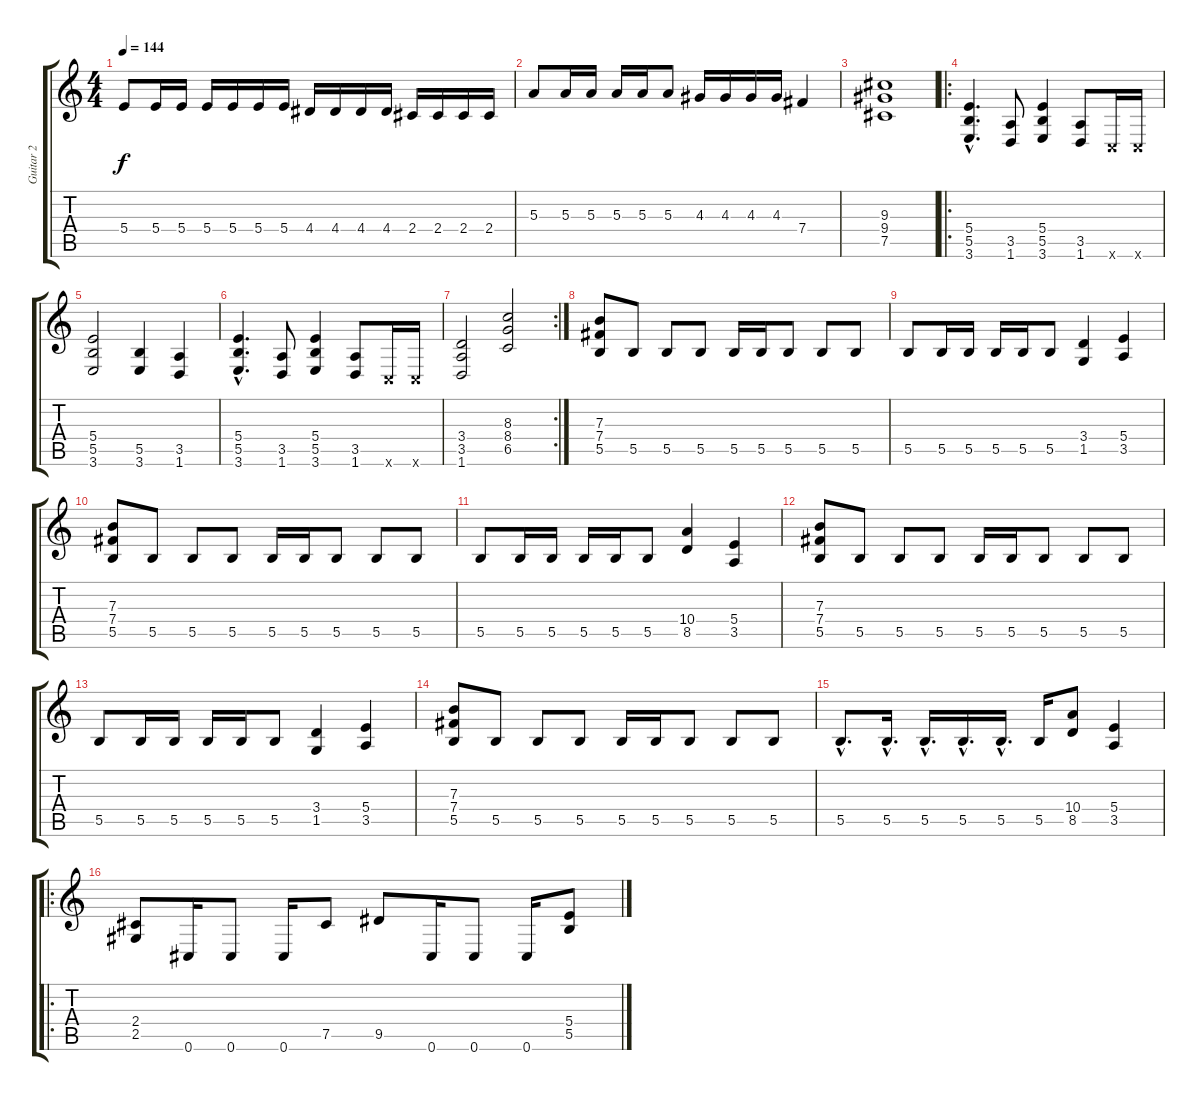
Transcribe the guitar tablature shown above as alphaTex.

\track ("Guitar 2" "Guitar 2") {instrument overdrivenguitar}
\staff {score tabs}
\tuning (Db4 Ab3 E3 B2 Gb2 Db2) {hide}
\ts (4 4)
\tempo 144
\clef g2
\ks c
5.4.8{dy f} 5.4.16 5.4.16 5.4.16 5.4.16 5.4.16 5.4.16 4.4.16 4.4.16 4.4.16 4.4.16 2.4.16 2.4.16 2.4.16 2.4.16 |
5.3.8 5.3.16 5.3.16 5.3.16 5.3.16 5.3.8 4.3.16 4.3.16 4.3.16 4.3.16 7.4.4 |
(9.3 9.4 7.5).1 |
\ro
(5.4{hac} 5.5{hac} 3.6{hac}).4{d} (3.5 1.6).8 (5.4 5.5 3.6).4 (3.5 1.6).8 -1.6{x}.16 -1.6{x}.16 |
(5.4 5.5 3.6).2 (5.5 3.6).4 (3.5 1.6).4 |
(5.4{hac} 5.5{hac} 3.6{hac}).4{d} (3.5 1.6).8 (5.4 5.5 3.6).4 (3.5 1.6).8 -1.6{x}.16 -1.6{x}.16 |
\rc 2
(3.4 3.5 1.6).2 (8.3 8.4 6.5).2 |
(7.3 7.4 5.5).8 5.5.8 5.5.8 5.5.8 5.5.16 5.5.16 5.5.8 5.5.8 5.5.8 |
5.5.8 5.5.16 5.5.16 5.5.16 5.5.16 5.5.8 (3.4 1.5).4 (5.4 3.5).4 |
(7.3 7.4 5.5).8 5.5.8 5.5.8 5.5.8 5.5.16 5.5.16 5.5.8 5.5.8 5.5.8 |
5.5.8 5.5.16 5.5.16 5.5.16 5.5.16 5.5.8 (10.4 8.5).4 (5.4 3.5).4 |
(7.3 7.4 5.5).8 5.5.8 5.5.8 5.5.8 5.5.16 5.5.16 5.5.8 5.5.8 5.5.8 |
5.5.8 5.5.16 5.5.16 5.5.16 5.5.16 5.5.8 (3.4 1.5).4 (5.4 3.5).4 |
(7.3 7.4 5.5).8 5.5.8 5.5.8 5.5.8 5.5.16 5.5.16 5.5.8 5.5.8 5.5.8 |
5.5{hac}.8{d} 5.5{hac}.16{d} 5.5{hac}.16{d} 5.5{hac}.16{d} 5.5{hac}.16{d} 5.5.16 (10.4 8.5).8 (5.4 3.5).4 |
\ro
(2.4 2.5).8 0.6.16 0.6.8 0.6.16 7.5.8 9.5.8 0.6.16 0.6.8 0.6.16 (5.4 5.5).8
